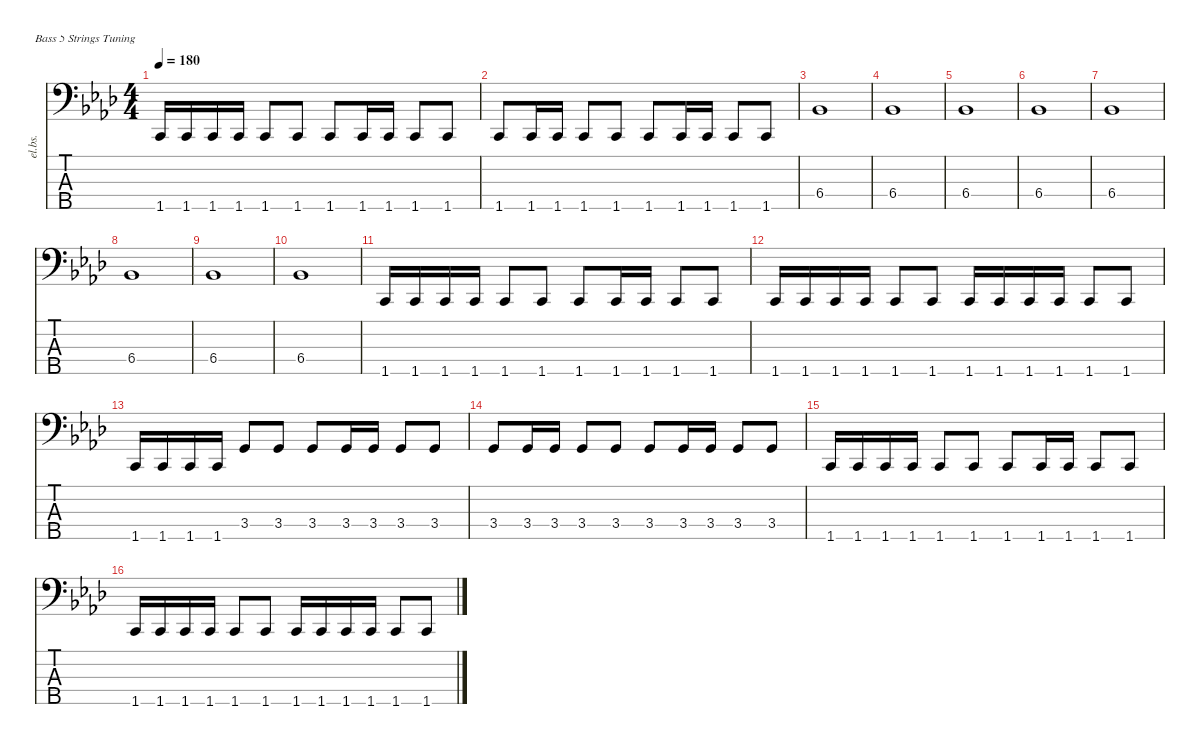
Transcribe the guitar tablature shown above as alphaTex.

\defaultSystemsLayout 4
\hideDynamics
\bracketExtendMode nobrackets
\track ("Bass" "el.bs.") {mute instrument electricbasspick}
\staff {score tabs}
\tuning (G2 D2 A1 E1 B0)
\ts (4 4)
\tempo 180
\clef f4
\ks fminor
1.5{acc forcenatural}.16{dy f} 1.5{acc forcenatural}.16 1.5{acc forcenatural}.16 1.5{acc forcenatural}.16 1.5{acc forcenatural}.8 1.5{acc forcenatural}.8 1.5{acc forcenatural}.8 1.5{acc forcenatural}.16 1.5{acc forcenatural}.16 1.5{acc forcenatural}.8 1.5{acc forcenatural}.8 |
1.5{acc forcenatural}.8 1.5{acc forcenatural}.16 1.5{acc forcenatural}.16 1.5{acc forcenatural}.8 1.5{acc forcenatural}.8 1.5{acc forcenatural}.8 1.5{acc forcenatural}.16 1.5{acc forcenatural}.16 1.5{acc forcenatural}.8 1.5{acc forcenatural}.8 |
6.4{acc b}.1 |
6.4{acc b}.1 |
6.4{acc b}.1 |
6.4{acc b}.1 |
6.4{acc b}.1 |
6.4{acc b}.1 |
6.4{acc b}.1 |
6.4{acc b}.1 |
1.5{acc forcenatural}.16 1.5{acc forcenatural}.16 1.5{acc forcenatural}.16 1.5{acc forcenatural}.16 1.5{acc forcenatural}.8 1.5{acc forcenatural}.8 1.5{acc forcenatural}.8 1.5{acc forcenatural}.16 1.5{acc forcenatural}.16 1.5{acc forcenatural}.8 1.5{acc forcenatural}.8 |
1.5{acc forcenatural}.16 1.5{acc forcenatural}.16 1.5{acc forcenatural}.16 1.5{acc forcenatural}.16 1.5{acc forcenatural}.8 1.5{acc forcenatural}.8 1.5{acc forcenatural}.16 1.5{acc forcenatural}.16 1.5{acc forcenatural}.16 1.5{acc forcenatural}.16 1.5{acc forcenatural}.8 1.5{acc forcenatural}.8 |
1.5{acc forcenatural}.16 1.5{acc forcenatural}.16 1.5{acc forcenatural}.16 1.5{acc forcenatural}.16 3.4{acc forcenatural}.8 3.4{acc forcenatural}.8 3.4{acc forcenatural}.8 3.4{acc forcenatural}.16 3.4{acc forcenatural}.16 3.4{acc forcenatural}.8 3.4{acc forcenatural}.8 |
3.4{acc forcenatural}.8 3.4{acc forcenatural}.16 3.4{acc forcenatural}.16 3.4{acc forcenatural}.8 3.4{acc forcenatural}.8 3.4{acc forcenatural}.8 3.4{acc forcenatural}.16 3.4{acc forcenatural}.16 3.4{acc forcenatural}.8 3.4{acc forcenatural}.8 |
1.5{acc forcenatural}.16 1.5{acc forcenatural}.16 1.5{acc forcenatural}.16 1.5{acc forcenatural}.16 1.5{acc forcenatural}.8 1.5{acc forcenatural}.8 1.5{acc forcenatural}.8 1.5{acc forcenatural}.16 1.5{acc forcenatural}.16 1.5{acc forcenatural}.8 1.5{acc forcenatural}.8 |
1.5{acc forcenatural}.16 1.5{acc forcenatural}.16 1.5{acc forcenatural}.16 1.5{acc forcenatural}.16 1.5{acc forcenatural}.8 1.5{acc forcenatural}.8 1.5{acc forcenatural}.16 1.5{acc forcenatural}.16 1.5{acc forcenatural}.16 1.5{acc forcenatural}.16 1.5{acc forcenatural}.8 1.5{acc forcenatural}.8
